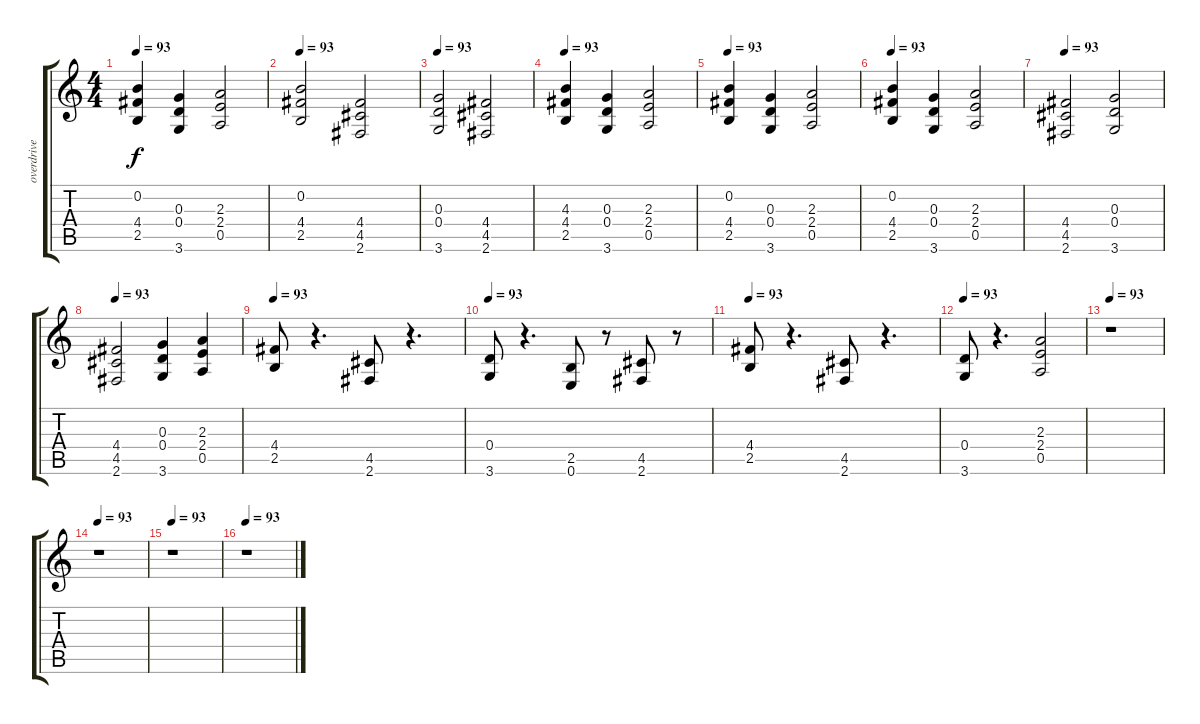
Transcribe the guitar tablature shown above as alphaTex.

\track ("overdrive" "overdrive") {instrument overdrivenguitar}
\staff {score tabs}
\tuning (E4 B3 G3 D3 A2 E2) {hide}
\ts (4 4)
\tempo 93
\clef g2
\ks c
(0.2 4.4 2.5).4{dy f} (0.3 0.4 3.6).4 (2.3 2.4 0.5).2 |
\tempo 93
(0.2 4.4 2.5).2 (4.4 4.5 2.6).2 |
\tempo 93
(0.3 0.4 3.6).2 (4.4 4.5 2.6).2 |
\tempo 93
(4.3 4.4 2.5).4 (0.3 0.4 3.6).4 (2.3 2.4 0.5).2 |
\tempo 93
(0.2 4.4 2.5).4 (0.3 0.4 3.6).4 (2.3 2.4 0.5).2 |
\tempo 93
(0.2 4.4 2.5).4 (0.3 0.4 3.6).4 (2.3 2.4 0.5).2 |
\tempo 93
(4.4 4.5 2.6).2 (0.3 0.4 3.6).2 |
\tempo 93
(4.4 4.5 2.6).2 (0.3 0.4 3.6).4 (2.3 2.4 0.5).4 |
\tempo 93
(4.4 2.5).8 r.4{d} (4.5 2.6).8 r.4{d} |
\tempo 93
(0.4 3.6).8 r.4{d} (2.5 0.6).8 r.8 (4.5 2.6).8 r.8 |
\tempo 93
(4.4 2.5).8 r.4{d} (4.5 2.6).8 r.4{d} |
\tempo 93
(0.4 3.6).8 r.4{d} (2.3 2.4 0.5).2 |
\tempo 93
r.1 |
\tempo 93
r.1 |
\tempo 93
r.1 |
\tempo 93
r.1
